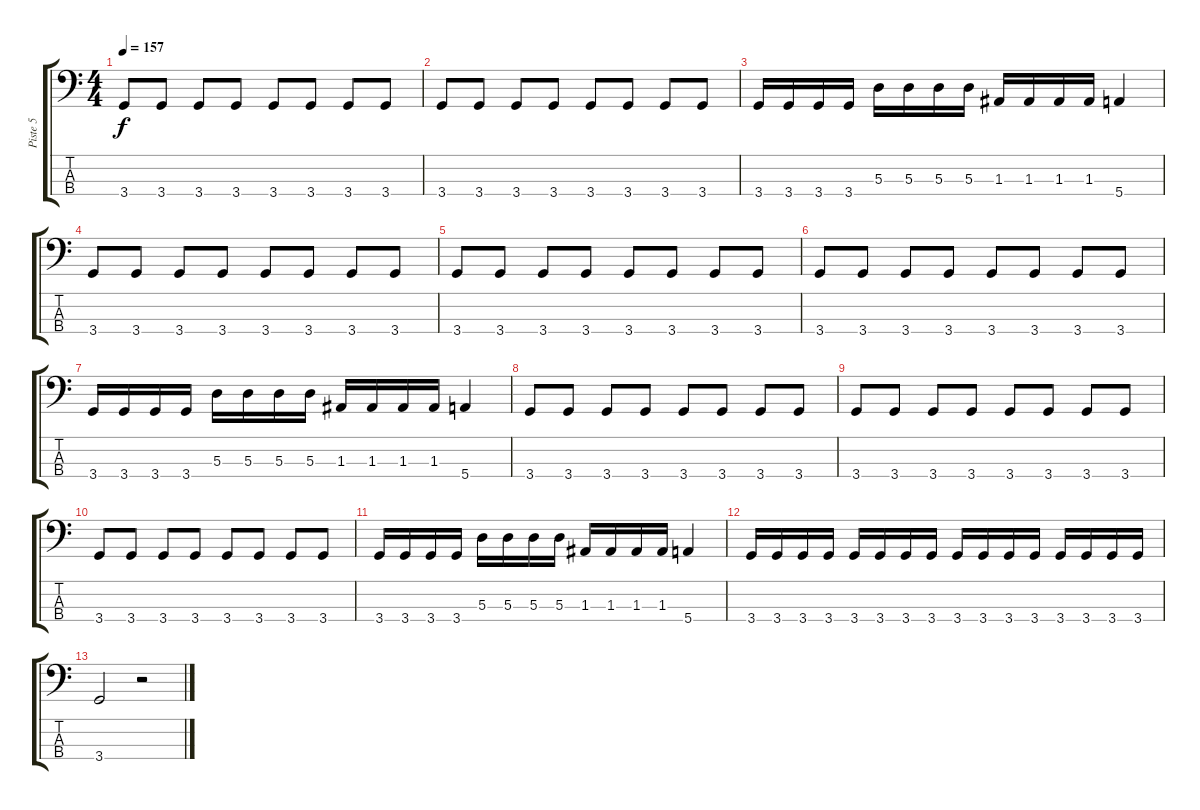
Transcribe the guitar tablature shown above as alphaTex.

\track ("Piste 5" "Piste 5") {instrument electricbasspick}
\staff {score tabs}
\tuning (G2 D2 A1 E1) {hide}
\ts (4 4)
\tempo 157
\clef f4
\ks c
3.4.8{dy f} 3.4.8 3.4.8 3.4.8 3.4.8 3.4.8 3.4.8 3.4.8 |
3.4.8 3.4.8 3.4.8 3.4.8 3.4.8 3.4.8 3.4.8 3.4.8 |
3.4.16 3.4.16 3.4.16 3.4.16 5.3.16 5.3.16 5.3.16 5.3.16 1.3.16 1.3.16 1.3.16 1.3.16 5.4.4 |
3.4.8 3.4.8 3.4.8 3.4.8 3.4.8 3.4.8 3.4.8 3.4.8 |
3.4.8 3.4.8 3.4.8 3.4.8 3.4.8 3.4.8 3.4.8 3.4.8 |
3.4.8 3.4.8 3.4.8 3.4.8 3.4.8 3.4.8 3.4.8 3.4.8 |
3.4.16 3.4.16 3.4.16 3.4.16 5.3.16 5.3.16 5.3.16 5.3.16 1.3.16 1.3.16 1.3.16 1.3.16 5.4.4 |
3.4.8 3.4.8 3.4.8 3.4.8 3.4.8 3.4.8 3.4.8 3.4.8 |
3.4.8 3.4.8 3.4.8 3.4.8 3.4.8 3.4.8 3.4.8 3.4.8 |
3.4.8 3.4.8 3.4.8 3.4.8 3.4.8 3.4.8 3.4.8 3.4.8 |
3.4.16 3.4.16 3.4.16 3.4.16 5.3.16 5.3.16 5.3.16 5.3.16 1.3.16 1.3.16 1.3.16 1.3.16 5.4.4 |
3.4.16 3.4.16 3.4.16 3.4.16 3.4.16 3.4.16 3.4.16 3.4.16 3.4.16 3.4.16 3.4.16 3.4.16 3.4.16 3.4.16 3.4.16 3.4.16 |
3.4.2 r.2
